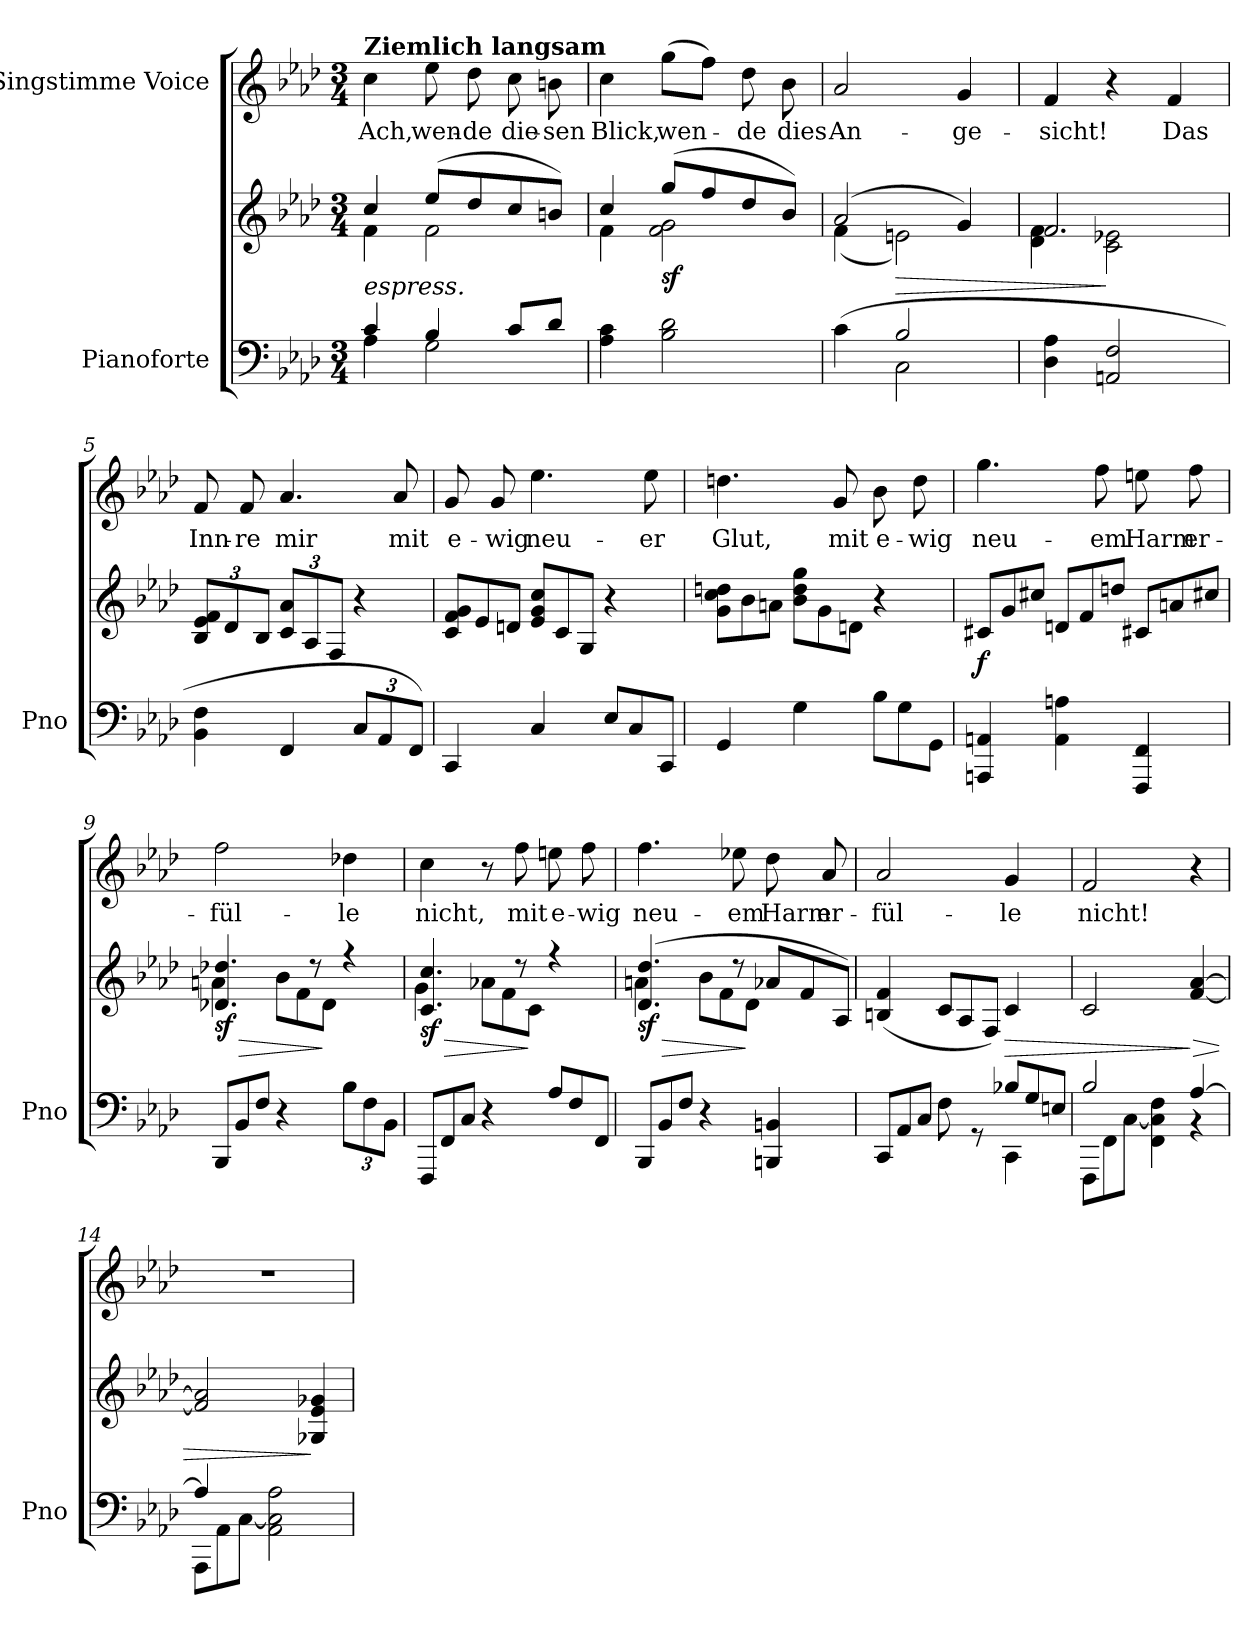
**kern	**kern	**dynam	**kern	**text
*part2	*part2	*part2	*part1	*part1
*staff3	*staff2	*staff2/3	*staff1	*staff1
*I"Pianoforte	*	*	*I"Singstimme Voice	*
*I'Pno	*	*	*	*
*clefF4	*clefG2	*	*clefG2	*
*k[b-e-a-d-]	*k[b-e-a-d-]	*	*k[b-e-a-d-]	*
*M3/4	*M3/4	*	*M3/4	*
=1	=1	=1	=1	=1
*^	*^	*	*	*
!	!	!	!	!	!LO:TX:a:B:t=Ziemlich langsam	!
!LO:TX:a:i:t=espress.	!	!	!	!	!	!
!	!	!	!	!	!	!LO:LY:b
4c/	4A-\	4cc/	4f\	.	4cc\	Ach,
!	!	!	!	!	!	!LO:LY:b
4B-/	2G\	(>8ee-/L	2f\	.	8ee-\	wen-
!	!	!	!	!	!	!LO:LY:b
.	.	8dd-/	.	.	8dd-\	-de
!	!	!	!	!	!	!LO:LY:b
8c/L	.	8cc/	.	.	8cc\	die-
!	!	!	!	!	!	!LO:LY:b
8d-/J	.	8bn/J)	.	.	8bn\	-sen
*v	*v	*	*	*	*	*
=2	=2	=2	=2	=2	=2
!	!	!	!	!	!LO:LY:b
4A-\ 4c\	4cc/	4f\	.	4cc\	Blick,
!	!	!	!LO:DY:b	!	!LO:LY:b
2B-\ 2d-\	(>8gg/L	2f\ 2g\	sf	(>8gg\L	wen-
.	8ff/	.	.	8ff\J)	.
!	!	!	!	!	!LO:LY:b
.	8dd-/	.	.	8dd-\	-de
!	!	!	!	!	!LO:LY:b
.	8b-/J)	.	.	8b-\	dies
=3	=3	=3	=3	=3	=3
*^	*	*	*	*	*
!	!	!	!	!	!	!LO:LY:b
4rEEyy	(<4c\	(>2a-/	(<4f\	.	2a-/	An-
!	!	!	!	!LO:HP:b	!	!
2B-/	2C\	.	2en\)	>	.	.
!	!	!	!	!	!	!LO:LY:b
.	.	4g/)	.	.	4g/	-ge-
*v	*v	*	*	*	*	*
=4	=4	=4	=4	=4	=4
!	!	!	!	!	!LO:LY:b
4D-\ 4A-\	2.f/	4d-\ 4f\	.	4f/	-sicht!
2AAn/ 2F/	.	2c\ 2e-X\)	]	4r	.
!	!	!	!	!	!LO:LY:b
.	.	.	.	4f/	Das
*	*v	*v	*	*	*
!!LO:LB:g=z
=5	=5	=5	=5	=5
*	*Xbrackettup	*	*	*
!	!	!	!	!LO:LY:b
4BB-\ 4F\	(>12B-/ 12e-/ 12f/L	.	8f/	Inn-
.	12d-/	.	.	.
!	!	!	!	!LO:LY:b
.	.	.	8f/	-re
.	12B-/J	.	.	.
!	!	!	!	!LO:LY:b
4FF/	12c/ 12a-/L	.	4.a-/	mir
.	12A-/	.	.	.
.	12F/J	.	.	.
*Xbrackettup	*	*	*	*
12C/L	4r	.	.	.
12AA-/	.	.	.	.
!	!	!	!	!LO:LY:b
.	.	.	8a-/	mit
12FF/J)	.	.	.	.
=6	=6	=6	=6	=6
*	*Xtuplet	*	*	*
!	!	!	!	!LO:LY:b
4CC/	(>12c/ 12f/ 12g/L	.	8g/	e-
.	12e-/	.	.	.
!	!	!	!	!LO:LY:b
.	.	.	8g/	-wig
.	12dn/J	.	.	.
!	!	!	!	!LO:LY:b
4C/	12e-/ 12g/ 12cc/L	.	4.ee-\	neu-
.	12c/	.	.	.
.	12G/J	.	.	.
*Xtuplet	*	*	*	*
12E-/L	4r	.	.	.
12C/	.	.	.	.
!	!	!	!	!LO:LY:b
.	.	.	8ee-\	-er
12CC/J)	.	.	.	.
=7	=7	=7	=7	=7
!	!	!	!	!LO:LY:b
4GG/	(>12g\ 12cc\ 12ddn\L	.	4.ddn\	Glut,
.	12b-\	.	.	.
.	12an\J	.	.	.
4G\	12b-\ 12dd\ 12gg\L	.	.	.
.	12g\	.	.	.
!	!	!	!	!LO:LY:b
.	.	.	8g/	mit
.	12dn\J	.	.	.
!	!	!	!	!LO:LY:b
12B-\L	4r	.	8b-\	e-
12G\	.	.	.	.
!	!	!	!	!LO:LY:b
.	.	.	8dd\	-wig
12GG\J)	.	.	.	.
!!LO:LB:g=z
=8	=8	=8	=8	=8
!	!	!LO:DY:b	!	!LO:LY:b
4AAAn/ 4AAn/	12c#X/L	f	4.gg\	neu-
.	12g/	.	.	.
.	12cc#X/J	.	.	.
4AA\ 4An\	12dn/L	.	.	.
.	12f/	.	.	.
!	!	!	!	!LO:LY:b
.	.	.	8ff\	-em
.	12ddn/J	.	.	.
!	!	!	!	!LO:LY:b
4FFF/ 4FF/	12c#X/L	.	8een\	Harm
.	12an/	.	.	.
!	!	!	!	!LO:LY:b
.	.	.	8ff\	er-
.	12cc#X/J	.	.	.
=9	=9	=9	=9	=9
!	!	!LO:HP:b	!	!LO:LY:b
*	*^	*	*	*
!	!	!	!LO:DY:n=1:b	!	!
12BBB-/L	4.d-X/ 4.dd-X/	4an\	> sf	2ff\	-fül-
12BB-/	.	.	.	.	.
12F/J	.	.	.	.	.
4r	.	(>12b-\L	.	.	.
.	.	12f\	.	.	.
.	8r	.	.	.	.
.	.	12d-\J	]	.	.
*tuplet	*	*	*	*	*
!	!	!	!	!	!LO:LY:b
12B-\L	4rff	4ryy	.	4dd-X\	-le
12F\	.	.	.	.	.
12BB-\J)	.	.	.	.	.
=10	=10	=10	=10	=10	=10
*Xtuplet	*	*	*	*	*
!	!	!	!LO:HP:b	!	!LO:LY:b
!	!	!	!LO:DY:n=1:b	!	!
12FFF/L	4.c/ 4.cc/	4g\	> sf	4cc\	nicht,
12FF/	.	.	.	.	.
12C/J	.	.	.	.	.
4r	.	(>12a-X\L	.	8r	.
.	.	12f\	.	.	.
!	!	!	!	!	!LO:LY:b
.	8r	.	.	8ff\	mit
.	.	12c\J	]	.	.
!	!	!	!	!	!LO:LY:b
12A-/L	4rff	4ryy	.	8een\	e-
12F/	.	.	.	.	.
!	!	!	!	!	!LO:LY:b
.	.	.	.	8ff\	-wig
12FF/J)	.	.	.	.	.
!!LO:LB:g=z
=11	=11	=11	=11	=11	=11
!	!	!	!LO:HP:b	!	!LO:LY:b
!	!	!	!LO:DY:n=1:b	!	!
12BBB-/L	(>4.d-/ 4.dd-/	4an\	> sf	4.ff\	neu-
12BB-/	.	.	.	.	.
12F/J	.	.	.	.	.
4r	.	12b-\L	.	.	.
.	.	12f\	.	.	.
!	!	!	!	!	!LO:LY:b
.	8r	.	.	8ee-X\	-em
.	.	12d-\J	]	.	.
!	!	!	!	!	!LO:LY:b
4BBBn/ 4BBn/	12a-X/L	4rgyy	.	8dd-\	Harm
.	12f/	.	.	.	.
!	!	!	!	!	!LO:LY:b
.	.	.	.	8a-/	er-
.	12A-/J)	.	.	.	.
*	*v	*v	*	*	*
=12	=12	=12	=12	=12
*^	*	*	*	*
!	!	!	!	!	!LO:LY:b
12CC/L	2ryy	(<4Bn/ 4f/	.	2a-/	-fül-
12AA-/	.	.	.	.	.
12C/J	.	.	.	.	.
8F\	.	12c/L	.	.	.
.	.	12A-/	.	.	.
8rGG	.	.	.	.	.
.	.	12F/J)	.	.	.
!	!	!	!LO:HP:b	!	!LO:LY:b
12B-X/L	4CC\	4c/	>	4g/	-le
12G/	.	.	.	.	.
12En/J	.	.	.	.	.
=13	=13	=13	=13	=13	=13
!	!	!	!	!	!LO:LY:b
2B-/	12FFF\L	2c/	.	2f/	nicht!
.	12FF\	.	.	.	.
.	[12C\J	.	.	.	.
.	4FF\ 4C\] 4F\	.	.	.	.
!	!	!	!LO:HP:n=1:b	!	!
[4A-/	4r	[4f/ [4a-/	] >	4r	.
=14	=14	=14	=14	=14	=14
4A-/]	12AAA-\L	2f/] 2a-/]	.	2.r	.
.	12AA-\	.	.	.	.
.	[12C\J	.	.	.	.
2rFyy	2AA-\ 2C\] 2A-\	.	.	.	.
.	.	4G-X/ 4e-/ 4g-X/	]	.	.
*v	*v	*	*	*	*
=	=	=	=	=
*-	*-	*-	*-	*-
